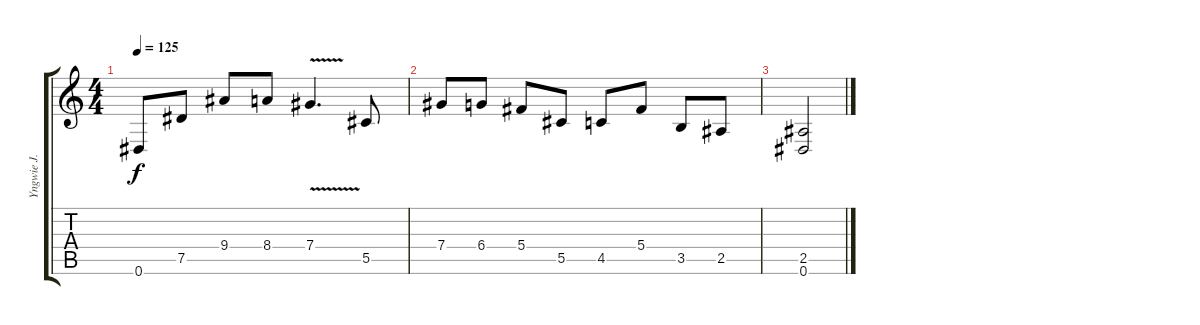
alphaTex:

\track ("Yngwie J. Malmsteen" "Yngwie J. ") {instrument overdrivenguitar}
\staff {score tabs}
\tuning (Eb4 Bb3 Gb3 Db3 Ab2 Eb2) {hide}
\ts (4 4)
\tempo 125
\clef g2
\ks c
0.6.8{dy f} 7.5.8 9.4.8 8.4.8 7.4{v}.4{d} 5.5.8 |
7.4.8 6.4.8 5.4.8 5.5.8 4.5.8 5.4.8 3.5.8 2.5.8 |
(2.5 0.6).2
